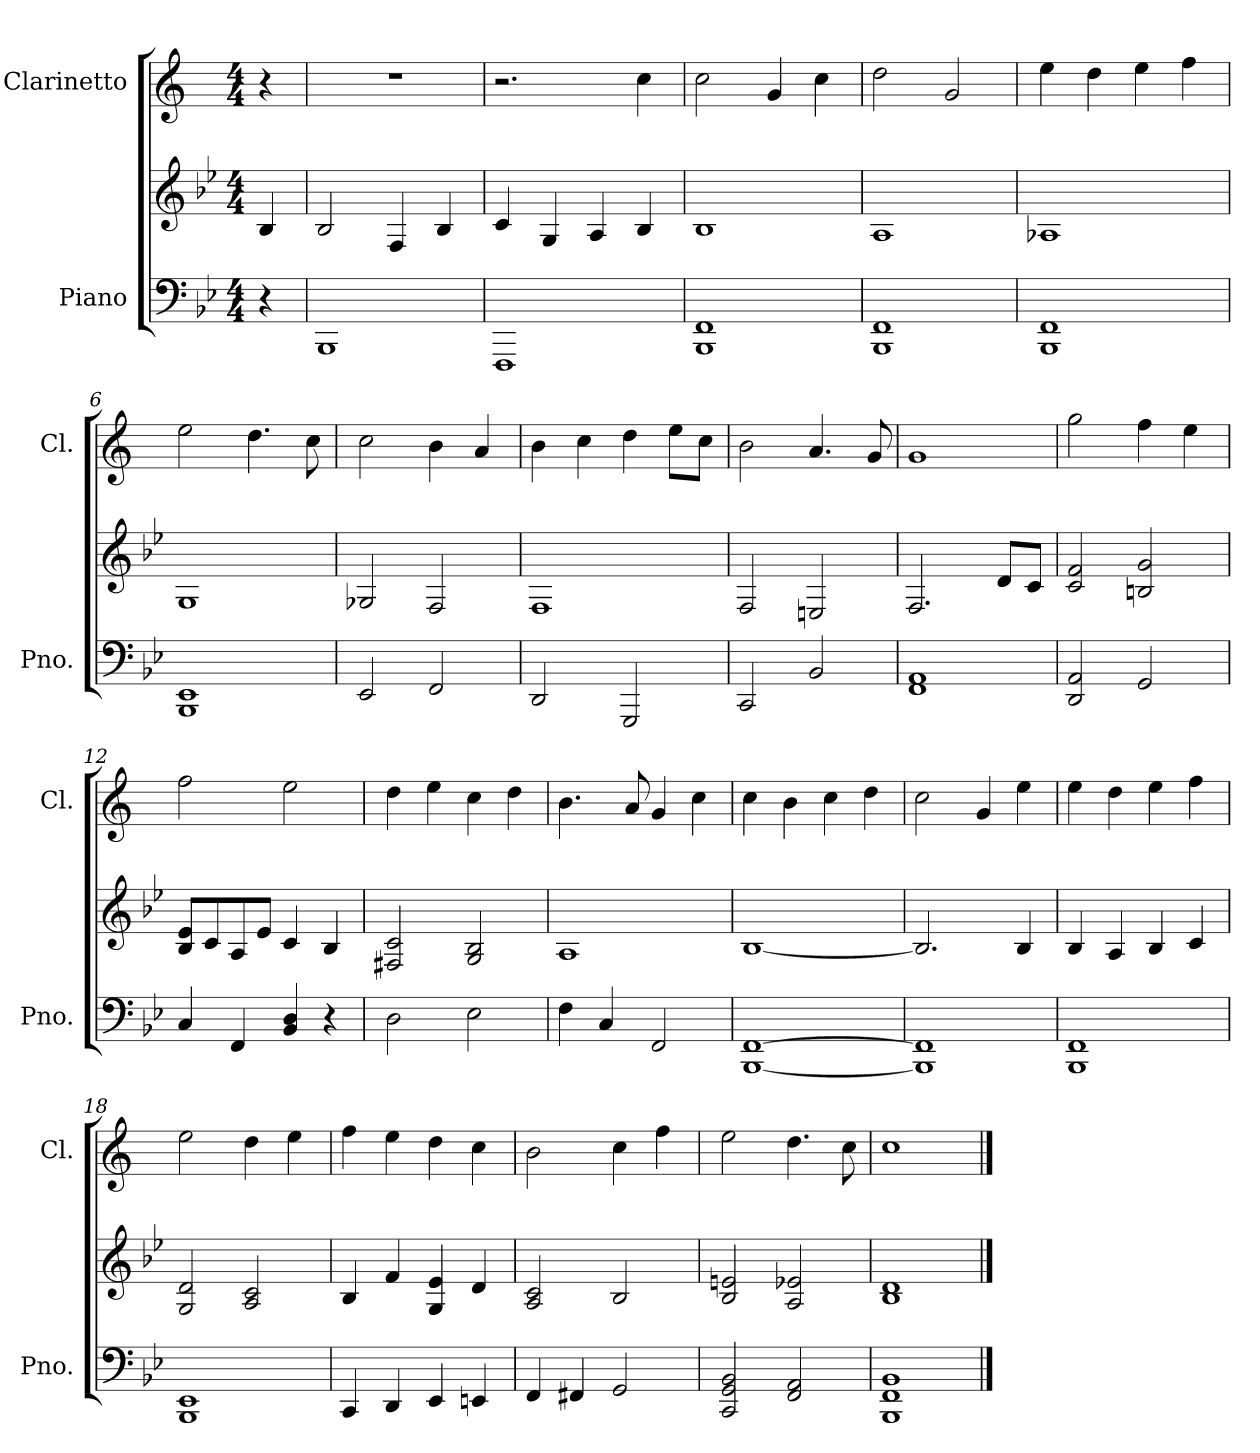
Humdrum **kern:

**kern	**kern	**kern
*part2	*part2	*part1
*staff3	*staff2	*staff1
*I"Piano	*	*I"Clarinetto
*I'Pno.	*	*I'Cl.
*clefF4	*clefG2	*clefG2
*	*	*ITrd1c2
*k[b-e-]	*k[b-e-]	*k[b-e-]
*M4/4	*M4/4	*M4/4
*MM100	*MM100	*MM100
=	=	=
4r	4B-/	4r
=1	=1	=1
1BBB-	2B-/	1r
.	4F/	.
.	4B-/	.
=2	=2	=2
1FFF	4c/	2.r
.	4G/	.
.	4A/	.
.	4B-/	4b-\
=3	=3	=3
1BBB- 1FF	1B-	2b-\
.	.	4f/
.	.	4b-\
=4	=4	=4
1BBB- 1FF	1A	2cc\
.	.	2f/
=5	=5	=5
1BBB- 1FF	1A-X	4dd\
.	.	4cc\
.	.	4dd\
.	.	4ee-\
=6	=6	=6
1BBB- 1EE-	1G	2dd\
.	.	4.cc\
.	.	8b-\
=7	=7	=7
2EE-/	2G-X/	2b-\
2FF/	2F/	4a\
.	.	4g/
=8	=8	=8
2DD/	1F	4a\
.	.	4b-\
2GGG/	.	4cc\
.	.	8dd\L
.	.	8b-\J
!!LO:LB:g=z
=9	=9	=9
2CC/	2F/	2a\
2BB-/	2En/	4.g/
.	.	8f/
=10	=10	=10
1FF 1AA	2.F/	1f
.	8d/L	.
.	8c/J	.
=11	=11	=11
2DD/ 2AA/	2c/ 2f/	2ff\
2GG/	2Bn/ 2g/	4ee-\
.	.	4dd\
=12	=12	=12
4C/	8B-/ 8e-/L	2ee-\
.	8c/	.
4FF/	8A/	.
.	8e-/J	.
4BB-/ 4D/	4c/	2dd\
4r	4B-/	.
=13	=13	=13
2D\	2F#X/ 2c/	4cc\
.	.	4dd\
2E-\	2G/ 2B-/	4b-\
.	.	4cc\
=14	=14	=14
4F\	1A	4.a\
4C/	.	.
.	.	8g/
2FF/	.	4f/
.	.	4b-\
=15	=15	=15
[1BBB- [1FF	[1B-	4b-\
.	.	4a\
.	.	4b-\
.	.	4cc\
=16	=16	=16
1BBB-] 1FF]	2.B-/]	2b-\
.	.	4f/
.	4B-/	4dd\
!!LO:LB:g=z
=17	=17	=17
1BBB- 1FF	4B-/	4dd\
.	4A/	4cc\
.	4B-/	4dd\
.	4c/	4ee-\
=18	=18	=18
1BBB- 1EE-	2G/ 2d/	2dd\
.	2A/ 2c/	4cc\
.	.	4dd\
=19	=19	=19
4CC/	4B-/	4ee-\
4DD/	4f/	4dd\
4EE-/	4G/ 4e-/	4cc\
4EEn/	4d/	4b-\
=20	=20	=20
4FF/	2A/ 2c/	2a\
4FF#X/	.	.
2GG/	2B-/	4b-\
.	.	4ee-\
=21	=21	=21
2CC/ 2GG/ 2BB-/	2B-/ 2en/	2dd\
2FF/ 2AA/	2A/ 2e-X/	4.cc\
.	.	8b-\
=22	=22	=22
1BBB- 1FF 1BB-	1B- 1d	1b-
==	==	==
*-	*-	*-
